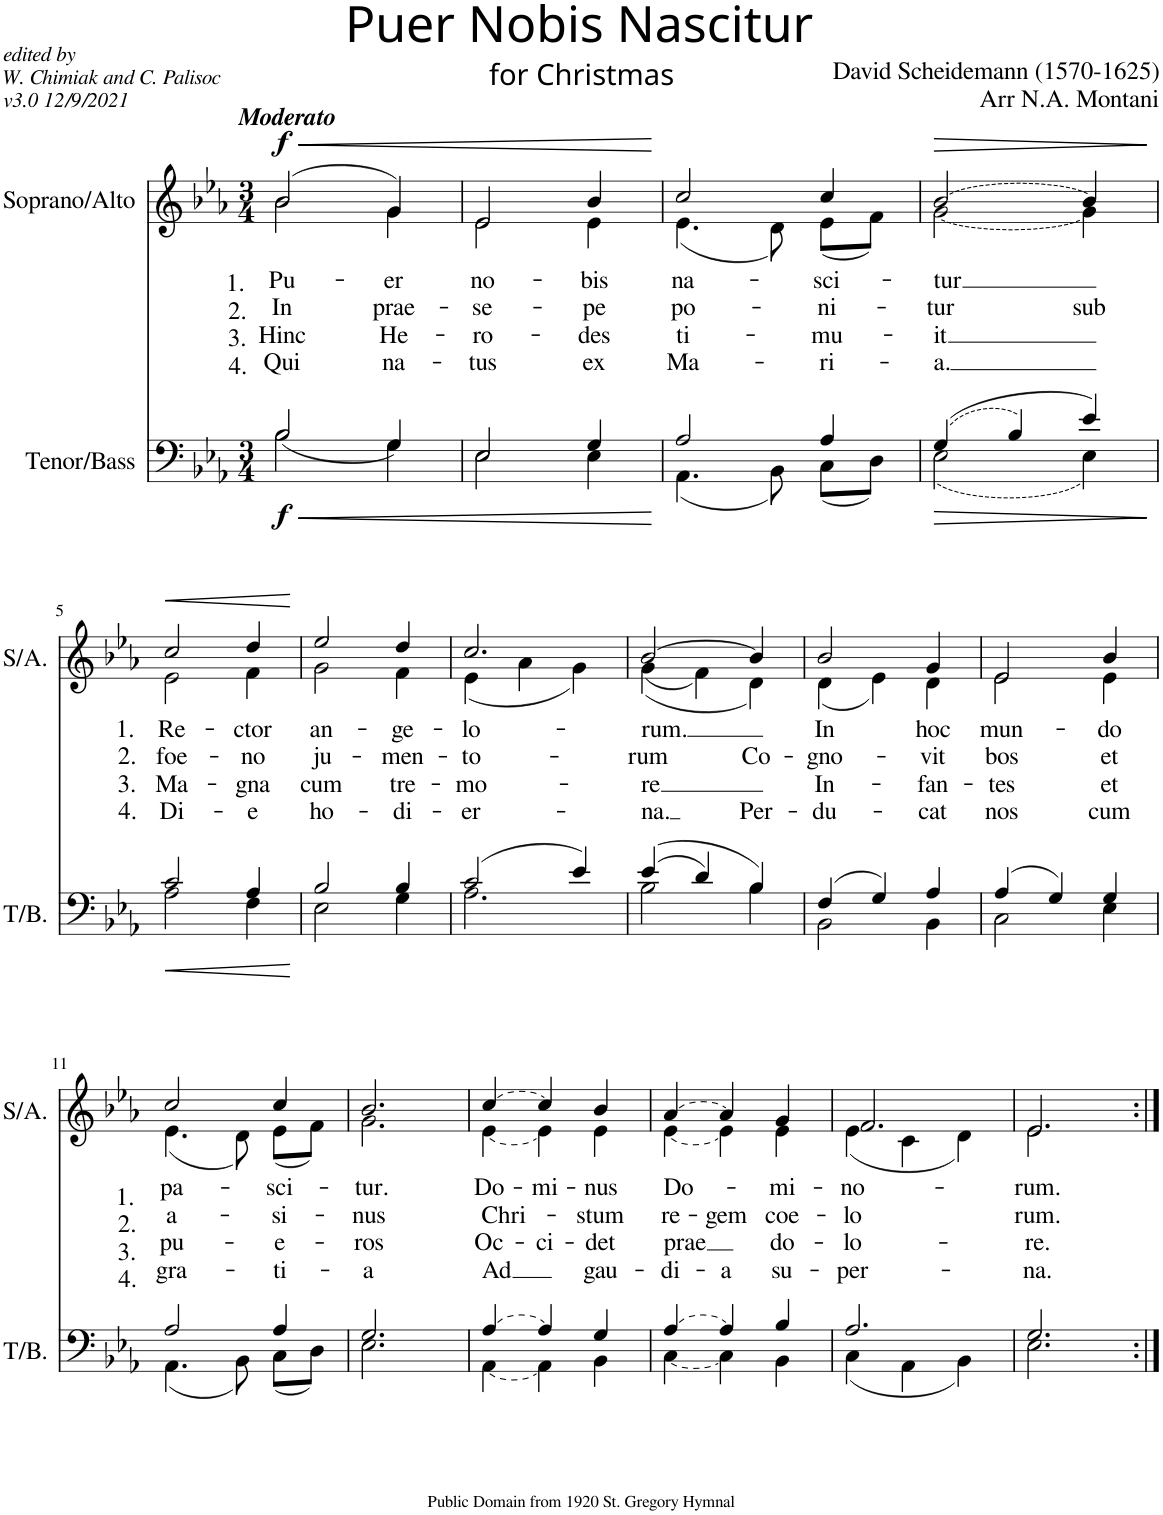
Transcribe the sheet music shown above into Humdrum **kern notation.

**kern	**dynam	**kern	**text	**text	**text	**text	**dynam
*part2	*part2	*part1	*part1	*part1	*part1	*part1	*part1
*staff2	*staff2	*staff1	*staff1	*staff1	*staff1	*staff1	*staff1
*I"Tenor/Bass	*	*I"Soprano/Alto	*	*	*	*	*
*I'T/B.	*	*I'S/A.	*	*	*	*	*
*clefF4	*	*clefG2	*	*	*	*	*
*k[b-e-a-]	*	*k[b-e-a-]	*	*	*	*	*
*M3/4	*	*M3/4	*	*	*	*	*
=1	=1	=1	=1	=1	=1	=1	=1
!	!	!LO:TX:a:Bi:t=Moderato	!	!	!	!	!
!	!	!LO:TX:b:t=1.	!	!	!	!	!
!	!	!LO:TX:b:t=2.	!	!	!	!	!
!	!	!LO:TX:b:t=3.	!	!	!	!	!
!	!	!LO:TX:b:t=4.	!	!	!	!	!
!	!LO:HP:b	!	!LO:LY:b	!LO:LY:b	!LO:LY:b	!LO:LY:b	!LO:HP:b
*^	*	*^	*	*	*	*	*
!	!	!LO:DY:n=1:b	!	!	!	!	!	!	!LO:DY:n=1:a
(<2B-/	2B-\	< f	(2b-/	2b-\	Pu-	In	Hinc	Qui	< f
!	!	!	!	!	!LO:LY:b	!LO:LY:b	!LO:LY:b	!LO:LY:b	!
4G/)	4G\	.	4g/)	4g\	-er	prae-	He-	na-	.
=2	=2	=2	=2	=2	=2	=2	=2	=2	=2
!	!	!	!	!	!LO:LY:b	!LO:LY:b	!LO:LY:b	!LO:LY:b	!
2E-/	2E-\	.	2e-/	2e-\	no-	-se-	-ro-	-tus	.
!	!	!	!	!	!LO:LY:b	!LO:LY:b	!LO:LY:b	!LO:LY:b	!
4G/	4E-\	.	4b-/	4e-\	-bis	-pe	-des	ex	.
*v	*v	*	*	*	*	*	*	*	*
*	*	*v	*v	*	*	*	*	*
.	[	.	.	.	.	.	[
=3	=3	=3	=3	=3	=3	=3	=3
*^	*	*	*	*	*	*	*
!	!	!	!	!LO:LY:b	!LO:LY:b	!LO:LY:b	!LO:LY:b	!
*	*	*	*^	*	*	*	*	*
2A-/	(4.AA-\	.	2cc/	(4.e-\	na-	po-	ti-	Ma-	.
.	8BB-\)	.	.	8d\)	.	.	.	.	.
!	!	!	!	!	!LO:LY:b	!LO:LY:b	!LO:LY:b	!LO:LY:b	!
4A-/	(8C\L	.	4cc/	(8e-\L	-sci-	-ni-	-mu-	-ri-	.
.	8D\J)	.	.	8f\J)	.	.	.	.	.
=4	=4	=4	=4	=4	=4	=4	=4	=4	=4
!	!	!LO:HP:b	!LO:T:dash	!LO:T:dash	!LO:LY:b	!LO:LY:b	!LO:LY:b	!LO:LY:b	!LO:HP:b
((4G/	(2E-\	>	[2b-/	[2g\	-tur	-tur	-it	-a.	>
4B-/)	.	.	.	.	.	.	.	.	.
!	!	!	!	!	!	!LO:LY:b	!	!	!
4e-/)	4E-\)	.	4b-/]	4g\]	.	sub	.	.	.
*v	*v	*	*	*	*	*	*	*	*
*	*	*v	*v	*	*	*	*	*
.	]	.	.	.	.	.	]
!!LO:LB:g=z
=5	=5	=5	=5	=5	=5	=5	=5
!	!	!LO:TX:b:t=1.	!	!	!	!	!
!	!	!LO:TX:b:t=2.	!	!	!	!	!
!	!	!LO:TX:b:t=3.	!	!	!	!	!
!	!	!LO:TX:b:t=4.	!	!	!	!	!
!	!LO:HP:b	!	!LO:LY:b	!LO:LY:b	!LO:LY:b	!LO:LY:b	!LO:HP:b
*^	*	*^	*	*	*	*	*
2c/	2A-\	<	2cc/	2e-\	Re-	foe-	Ma-	Di-	<
!	!	!	!	!	!LO:LY:b	!LO:LY:b	!LO:LY:b	!LO:LY:b	!
4A-/	4F\	.	4dd/	4f\	-ctor	-no	-gna	-e	.
*v	*v	*	*	*	*	*	*	*	*
*	*	*v	*v	*	*	*	*	*
.	[	.	.	.	.	.	[
=6	=6	=6	=6	=6	=6	=6	=6
*^	*	*	*	*	*	*	*
!	!	!	!	!LO:LY:b	!LO:LY:b	!LO:LY:b	!LO:LY:b	!
*	*	*	*^	*	*	*	*	*
2B-/	2E-\	.	2ee-/	2g\	an-	ju-	cum	ho-	.
!	!	!	!	!	!LO:LY:b	!LO:LY:b	!LO:LY:b	!LO:LY:b	!
4B-/	4G\	.	4dd/	4f\	-ge-	-men-	tre-	-di-	.
=7	=7	=7	=7	=7	=7	=7	=7	=7	=7
!	!	!	!	!	!LO:LY:b	!LO:LY:b	!LO:LY:b	!LO:LY:b	!
(2c/	2.A-\	.	2.cc/	(4e-\	-lo-	-to-	-mo-	-er-	.
.	.	.	.	4a-\	.	.	.	.	.
4e-/)	.	.	.	4g\)	.	.	.	.	.
=8	=8	=8	=8	=8	=8	=8	=8	=8	=8
!	!	!	!	!	!LO:LY:b	!LO:LY:b	!LO:LY:b	!LO:LY:b	!
((4e-/	2B-\	.	[2b-/	((4g\	rum.	-rum	-re	-na.	.
4d/)	.	.	.	4f\)	.	.	.	.	.
!	!	!	!	!	!	!LO:LY:b	!	!LO:LY:b	!
4B-/)	4B-\	.	4b-/]	4d\)	.	Co-	.	Per-	.
=9	=9	=9	=9	=9	=9	=9	=9	=9	=9
!	!	!	!	!	!LO:LY:b	!LO:LY:b	!LO:LY:b	!LO:LY:b	!
(4F/	2BB-\	.	2b-/	(4d\	In	-gno-	In-	-du-	.
4G/)	.	.	.	4e-\)	.	.	.	.	.
!	!	!	!	!	!LO:LY:b	!LO:LY:b	!LO:LY:b	!LO:LY:b	!
4A-/	4BB-\	.	4g/	4d\	hoc	-vit	-fan-	-cat	.
=10	=10	=10	=10	=10	=10	=10	=10	=10	=10
!	!	!	!	!	!LO:LY:b	!LO:LY:b	!LO:LY:b	!LO:LY:b	!
(4A-/	2C\	.	2e-/	2e-\	mun-	bos	-tes	nos	.
4G/)	.	.	.	.	.	.	.	.	.
!	!	!	!	!	!LO:LY:b	!LO:LY:b	!LO:LY:b	!LO:LY:b	!
4G/	4E-\	.	4b-/	4e-\	-do	et	et	cum	.
!!LO:LB:g=z	!!
=11	=11	=11	=11	=11	=11	=11	=11	=11	=11
!	!	!	!LO:TX:b:t=1.	!	!	!	!	!	!
!	!	!	!LO:TX:b:t=2.	!	!	!	!	!	!
!	!	!	!LO:TX:b:t=3.	!	!	!	!	!	!
!	!	!	!LO:TX:b:t=4.	!	!	!	!	!	!
!	!	!	!	!	!LO:LY:b	!LO:LY:b	!LO:LY:b	!LO:LY:b	!
2A-/	(4.AA-\	.	2cc/	(4.e-\	pa-	a-	pu-	gra-	.
.	8BB-\)	.	.	8d\)	.	.	.	.	.
!	!	!	!	!	!LO:LY:b	!LO:LY:b	!LO:LY:b	!LO:LY:b	!
4A-/	(8C\L	.	4cc/	(8e-\L	-sci-	-si-	-e-	-ti-	.
.	8D\J)	.	.	8f\J)	.	.	.	.	.
=12	=12	=12	=12	=12	=12	=12	=12	=12	=12
!	!	!	!	!	!LO:LY:b	!LO:LY:b	!LO:LY:b	!LO:LY:b	!
2.G/	2.E-\	.	2.b-/	2.g\	-tur.	-nus	-ros	-a	.
=13	=13	=13	=13	=13	=13	=13	=13	=13	=13
!LO:T:dash	!LO:T:dash	!	!LO:T:dash	!LO:T:dash	!LO:LY:b	!LO:LY:b	!LO:LY:b	!LO:LY:b	!
[4A-/	[4AA-\	.	[4cc/	[4e-\	Do-	Chri-	Oc-	Ad	.
!	!	!	!	!	!LO:LY:b	!	!LO:LY:b	!	!
4A-/]	4AA-\]	.	4cc/]	4e-\]	-mi-	.	-ci-	.	.
!	!	!	!	!	!LO:LY:b	!LO:LY:b	!LO:LY:b	!LO:LY:b	!
4G/	4BB-\	.	4b-/	4e-\	-nus	-stum	-det	gau-	.
=14	=14	=14	=14	=14	=14	=14	=14	=14	=14
!LO:T:dash	!LO:T:dash	!	!LO:T:dash	!LO:T:dash	!LO:LY:b	!LO:LY:b	!LO:LY:b	!LO:LY:b	!
[4A-/	[4C\	.	[4a-/	[4e-\	Do-	re-	prae	-di-	.
!	!	!	!	!	!	!LO:LY:b	!	!LO:LY:b	!
4A-/]	4C\]	.	4a-/]	4e-\]	.	-gem	.	-a	.
!	!	!	!	!	!LO:LY:b	!LO:LY:b	!LO:LY:b	!LO:LY:b	!
4B-/	4BB-\	.	4g/	4e-\	-mi-	coe-	do-	su-	.
=15	=15	=15	=15	=15	=15	=15	=15	=15	=15
!	!	!	!	!	!LO:LY:b	!LO:LY:b	!LO:LY:b	!LO:LY:b	!
2.A-/	(4C\	.	2.f/	(4e-\	-no-	-lo	-lo-	-per-	.
.	4AA-\	.	.	4c\	.	.	.	.	.
.	4BB-\)	.	.	4d\)	.	.	.	.	.
=16	=16	=16	=16	=16	=16	=16	=16	=16	=16
!	!	!	!	!	!LO:LY:b	!LO:LY:b	!LO:LY:b	!LO:LY:b	!
2.G/	2.E-\	.	2.e-/	2.e-\	-rum.	rum.	-re.	-na.	.
*v	*v	*	*	*	*	*	*	*	*
*	*	*v	*v	*	*	*	*	*
=:|!	=:|!	=:|!	=:|!	=:|!	=:|!	=:|!	=:|!
*-	*-	*-	*-	*-	*-	*-	*-
